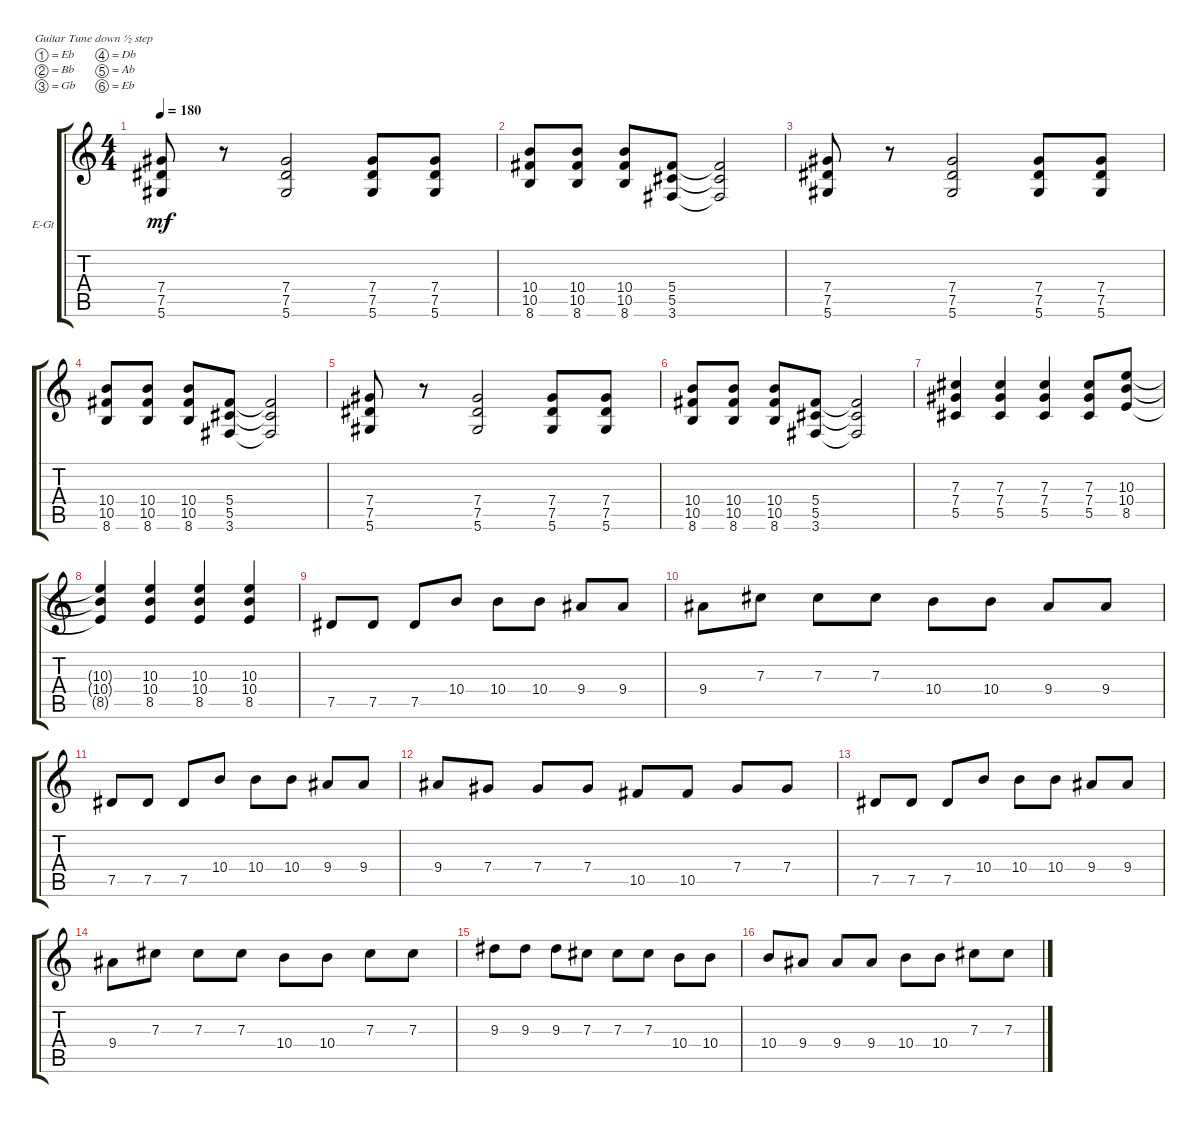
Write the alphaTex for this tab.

\bracketExtendMode groupsimilarinstruments
\firstSystemTrackNameOrientation horizontal
\otherSystemsTrackNameOrientation horizontal
\track ("Electric Guitar 1" "E-Gt") {instrument distortionguitar}
\staff {score tabs}
\tuning (Eb4 Bb3 Gb3 Db3 Ab2 Eb2)
\ts (4 4)
\tempo 180
\clef g2
\ks c
(5.6 7.5 7.4).8{dy mf} r.8 (7.4 7.5 5.6).2 (5.6 7.5 7.4).8 (7.4 7.5 5.6).8 |
(8.6 10.5 10.4).8 (10.4 10.5 8.6).8 (10.4 10.5 8.6).8 (3.6 5.5 5.4).8 (5.4{t} 5.5{t} 3.6{t}).2 |
(5.6 7.5 7.4).8 r.8 (7.4 7.5 5.6).2 (5.6 7.5 7.4).8 (7.4 7.5 5.6).8 |
(8.6 10.5 10.4).8 (10.4 10.5 8.6).8 (10.4 10.5 8.6).8 (3.6 5.5 5.4).8 (5.4{t} 5.5{t} 3.6{t}).2 |
(5.6 7.5 7.4).8 r.8 (7.4 7.5 5.6).2 (5.6 7.5 7.4).8 (7.4 7.5 5.6).8 |
(8.6 10.5 10.4).8 (10.4 10.5 8.6).8 (10.4 10.5 8.6).8 (3.6 5.5 5.4).8 (5.5{t} 5.4{t} 3.6{t}).2 |
(7.3 7.4 5.5).4 (5.5 7.4 7.3).4 (7.3 7.4 5.5).4 (5.5 7.4 7.3).8 (10.3 10.4 8.5).8 |
(8.5{t} 10.4{t} 10.3{t}).4 (10.3 10.4 8.5).4 (8.5 10.4 10.3).4 (10.3 10.4 8.5).4 |
7.5.8 7.5.8 7.5.8 10.4.8 10.4.8 10.4.8 9.4.8 9.4.8 |
9.4.8 7.3.8 7.3.8 7.3.8 10.4.8 10.4.8 9.4.8 9.4.8 |
7.5.8 7.5.8 7.5.8 10.4.8 10.4.8 10.4.8 9.4.8 9.4.8 |
9.4.8 7.4.8 7.4.8 7.4.8 10.5.8 10.5.8 7.4.8 7.4.8 |
7.5.8 7.5.8 7.5.8 10.4.8 10.4.8 10.4.8 9.4.8 9.4.8 |
9.4.8 7.3.8 7.3.8 7.3.8 10.4.8 10.4.8 7.3.8 7.3.8 |
9.3.8 9.3.8 9.3.8 7.3.8 7.3.8 7.3.8 10.4.8 10.4.8 |
10.4.8 9.4.8 9.4.8 9.4.8 10.4.8 10.4.8 7.3.8 7.3.8
